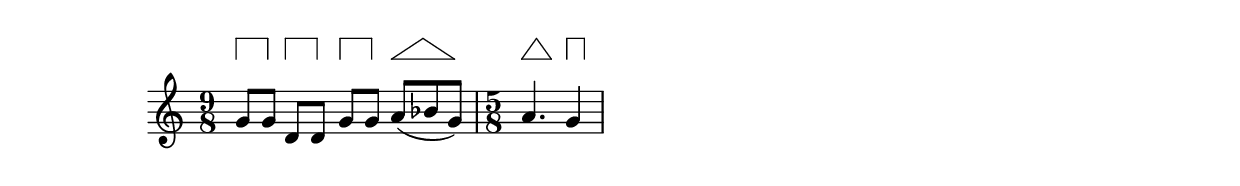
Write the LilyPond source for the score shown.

%%  Do not edit this file; it is auto-generated from LSR!
\version "2.10.12"

\header { texidoc = "
The Scheme function @code{set-time-signature}, in combination with the
Measure grouping engraver,  it will create MeasureGrouping signs.  Such
signs ease reading rhythmically complex modern music.  In the following
example, the 9/8 measure is subdivided in 2, 2, 2 and 3.  This is
passed to @code{set-time-signature} as the third argument @code{(2 2 2
3)}


" }

\score {
  \relative c'' {
    #(set-time-signature 9 8 '(2 2 2 3))
    g8[ g] d[ d] g[ g] a8[( bes g]) |
    #(set-time-signature 5 8 '(3 2))
    a4. g4
  }
  \layout {
    \context {
      \Staff
      \consists "Measure_grouping_engraver"
    }
  }
}

